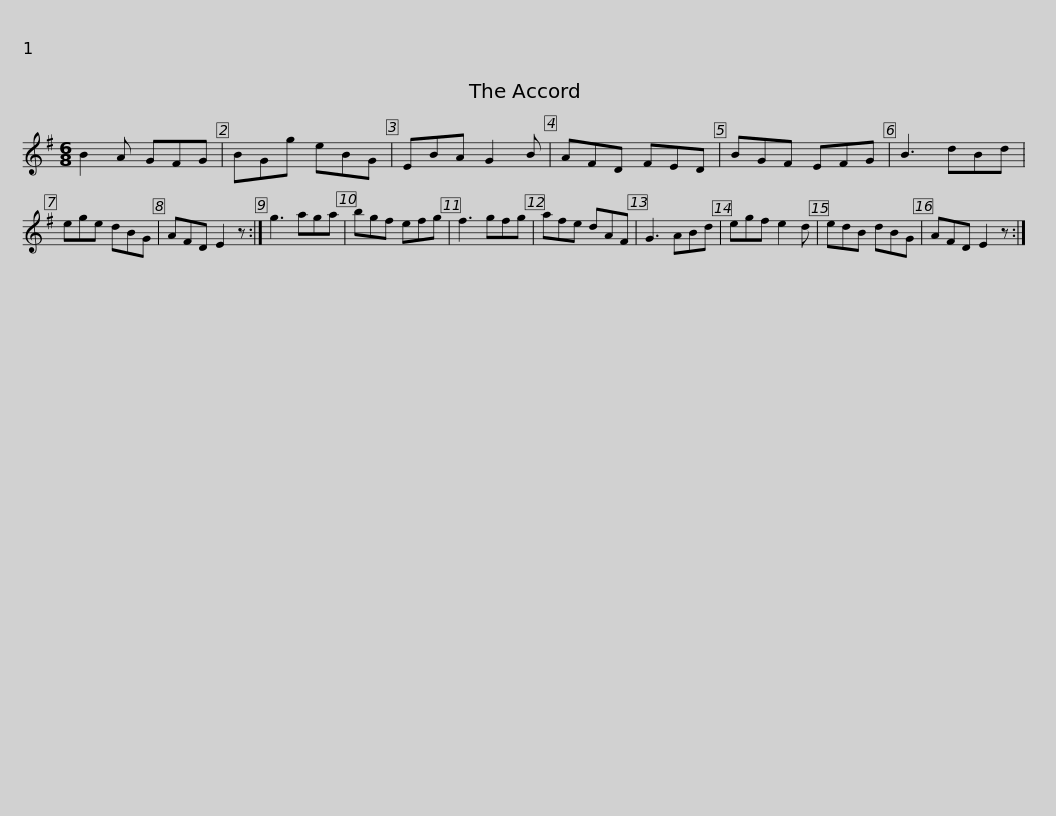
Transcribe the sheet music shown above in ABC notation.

X:1
L:1/8
M:6/8
I:linebreak $
K:Emin
V:1 treble
V:1
 B2 A GFG | BGg eBG | EBA G2 B | AFD FED | BGF EFG | %5
 B3 dBd | ege dBG | AFD E2 z :|$ g3 aga | bgf efg | %10
 f3 gfg | afe dAF | G3 ABd | egf e2 d | edB dBG | %15
 AFD E2 z :| %16
